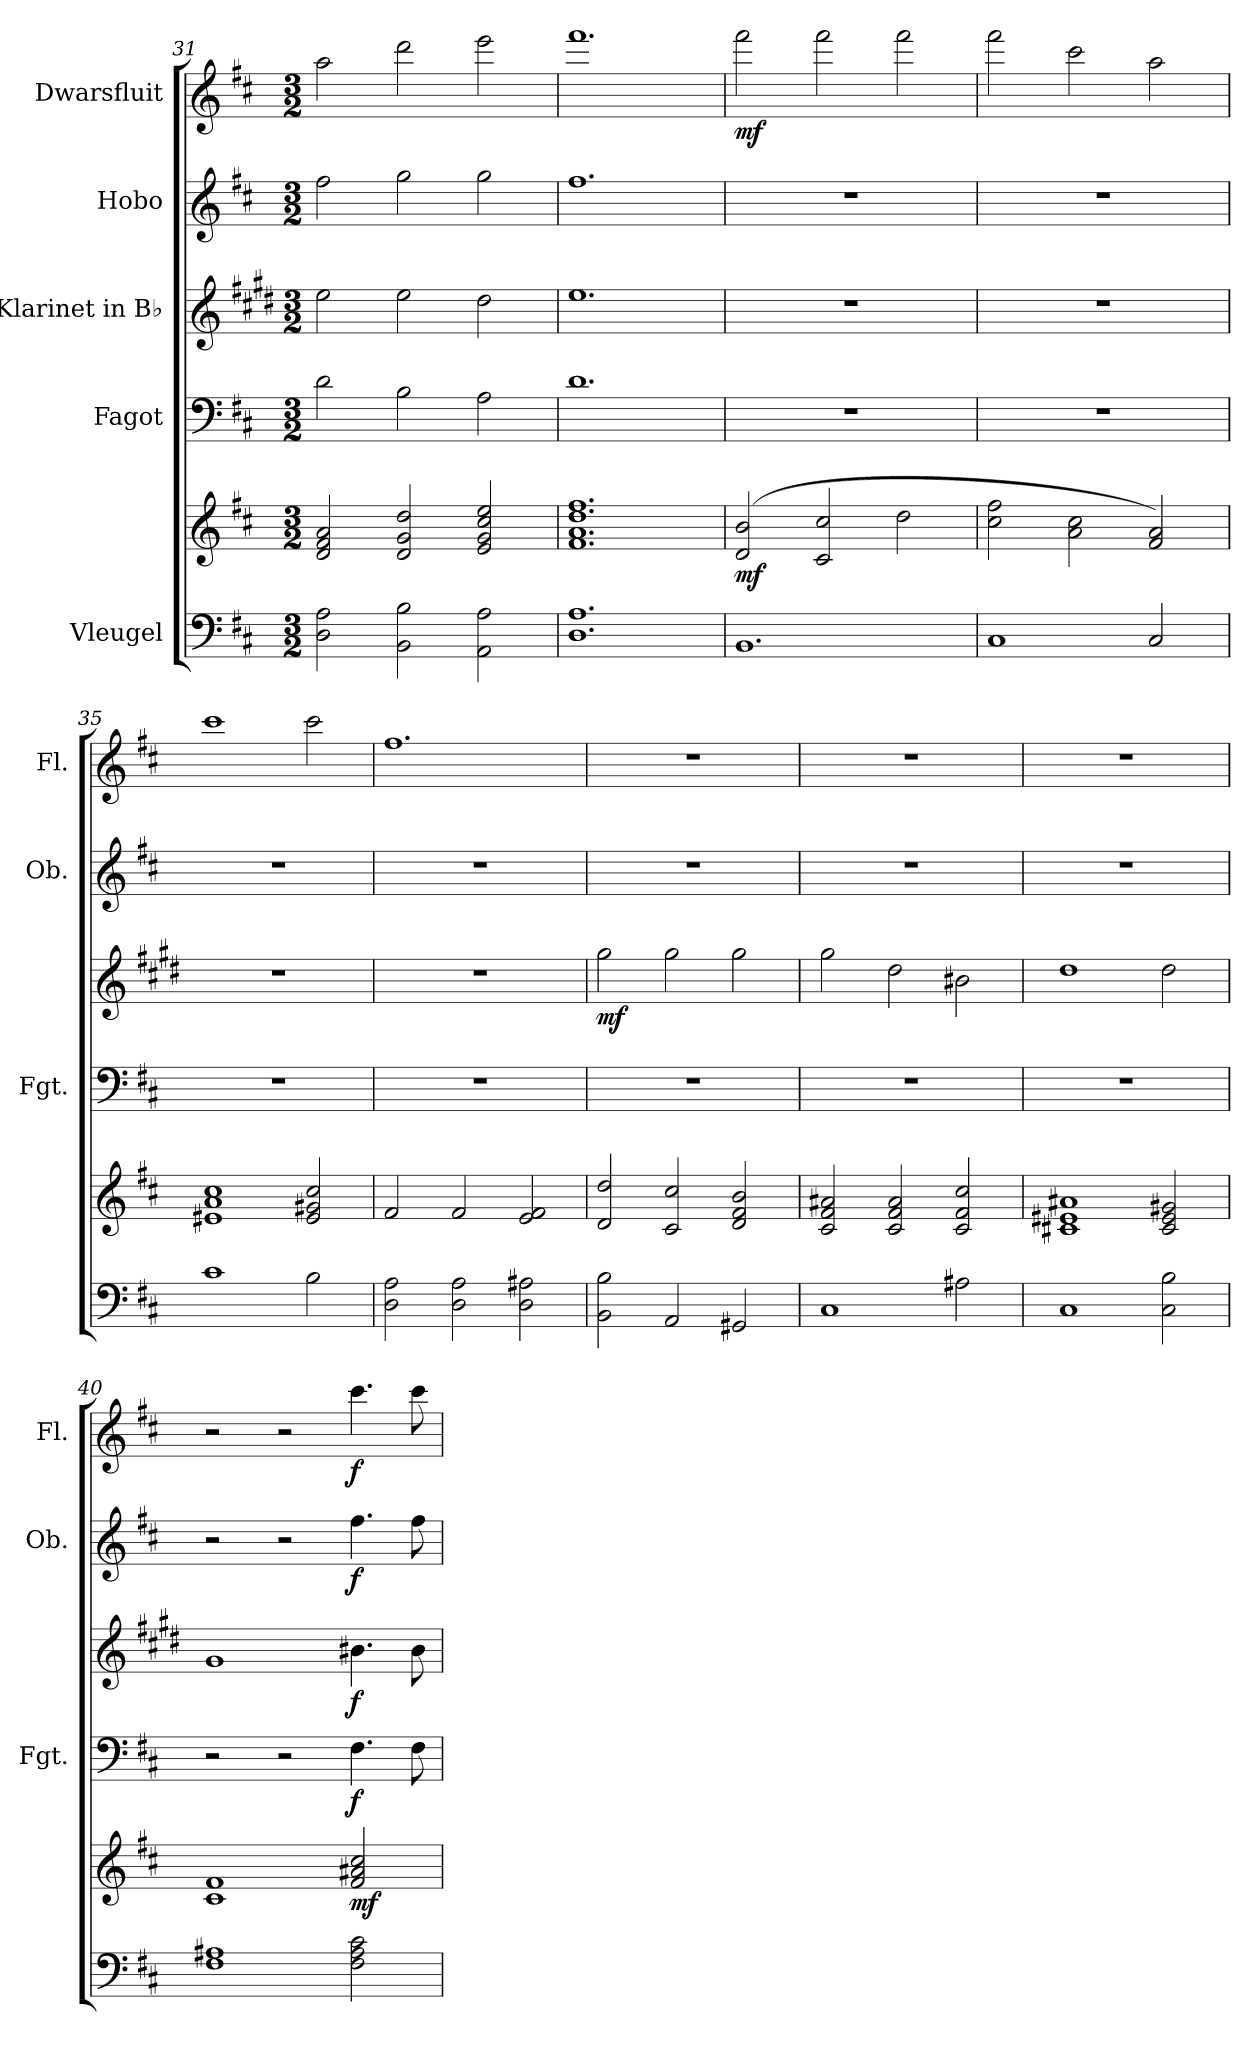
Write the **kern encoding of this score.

**kern	**kern	**dynam	**kern	**dynam	**kern	**dynam	**kern	**dynam	**kern	**dynam
*part5	*part5	*part5	*part4	*part4	*part3	*part3	*part2	*part2	*part1	*part1
*staff6	*staff5	*staff5/6	*staff4	*staff4	*staff3	*staff3	*staff2	*staff2	*staff1	*staff1
*I"Vleugel	*	*	*I"Fagot	*	*I"Klarinet in B♭	*	*I"Hobo	*	*I"Dwarsfluit	*
*	*	*	*I'Fgt.	*	*	*	*I'Ob.	*	*I'Fl.	*
*clefF4	*clefG2	*	*clefF4	*	*clefG2	*	*clefG2	*	*clefG2	*
*	*	*	*	*	*ITrd1c2	*	*	*	*	*
*k[f#c#]	*k[f#c#]	*	*k[f#c#]	*	*k[f#c#]	*	*k[f#c#]	*	*k[f#c#]	*
*M3/2	*M3/2	*	*M3/2	*	*M3/2	*	*M3/2	*	*M3/2	*
=31	=31	=31	=31	=31	=31	=31	=31	=31	=31	=31
2D\ 2A\	2d/ 2f#/ 2a/	.	2d\	.	2dd\	.	2ff#\	.	2aa\	.
2BB\ 2B\	2d/ 2g/ 2dd/	.	2B\	.	2dd\	.	2gg\	.	2ddd\	.
2AA\ 2A\	2e/ 2g/ 2cc#/ 2ee/	.	2A\	.	2cc#\	.	2gg\	.	2eee\	.
=32	=32	=32	=32	=32	=32	=32	=32	=32	=32	=32
1.D 1.A	1.f# 1.a 1.dd 1.ff#	.	1.d	.	1.dd	.	1.ff#	.	1.fff#	.
=33	=33	=33	=33	=33	=33	=33	=33	=33	=33	=33
!	!	!LO:DY:b	!	!	!	!	!	!	!	!LO:DY:b
1.BB	(2d/ 2b/	mf	1.r	.	1.r	.	1.r	.	2fff#\	mf
.	2c#/ 2cc#/	.	.	.	.	.	.	.	2fff#\	.
.	2dd\	.	.	.	.	.	.	.	2fff#\	.
=34	=34	=34	=34	=34	=34	=34	=34	=34	=34	=34
1C#	2cc#\ 2ff#\	.	1.r	.	1.r	.	1.r	.	2fff#\	.
.	2a\ 2cc#\	.	.	.	.	.	.	.	2ccc#\	.
2C#/	2f#/ 2a/)	.	.	.	.	.	.	.	2aa\	.
=35	=35	=35	=35	=35	=35	=35	=35	=35	=35	=35
1c#	1e#X 1a 1cc#	.	1.r	.	1.r	.	1.r	.	1ccc#	.
2B\	2e#/ 2g#X/ 2cc#/	.	.	.	.	.	.	.	2ccc#\	.
=36	=36	=36	=36	=36	=36	=36	=36	=36	=36	=36
2D\ 2A\	2f#/	.	1.r	.	1.r	.	1.r	.	1.ff#	.
2D\ 2A\	2f#/	.	.	.	.	.	.	.	.	.
2D\ 2A#X\	2e/ 2f#/	.	.	.	.	.	.	.	.	.
=37	=37	=37	=37	=37	=37	=37	=37	=37	=37	=37
!	!	!	!	!	!	!LO:DY:b	!	!	!	!
2BB\ 2B\	2d/ 2dd/	.	1.r	.	2ff#\	mf	1.r	.	1.r	.
2AA/	2c#/ 2cc#/	.	.	.	2ff#\	.	.	.	.	.
2GG#X/	2d/ 2f#/ 2b/	.	.	.	2ff#\	.	.	.	.	.
!!LO:PB:g=z
=38	=38	=38	=38	=38	=38	=38	=38	=38	=38	=38
1C#	2c#/ 2f#/ 2a#X/	.	1.r	.	2ff#\	.	1.r	.	1.r	.
.	2c#/ 2f#/ 2a#/	.	.	.	2cc#\	.	.	.	.	.
2A#X\	2c#/ 2f#/ 2cc#/	.	.	.	2a#X\	.	.	.	.	.
=39	=39	=39	=39	=39	=39	=39	=39	=39	=39	=39
1C#	1c#X 1e#X 1a#X	.	1.r	.	1cc#	.	1.r	.	1.r	.
2C#\ 2B\	2c#/ 2e#/ 2g#X/	.	.	.	2cc#\	.	.	.	.	.
=40	=40	=40	=40	=40	=40	=40	=40	=40	=40	=40
1F# 1A#X	1c# 1f#	.	2r	.	1f#	.	2r	.	2r	.
.	.	.	2r	.	.	.	2r	.	2r	.
!	!	!LO:DY:b	!	!LO:DY:b	!	!LO:DY:b	!	!LO:DY:b	!	!LO:DY:b
2F#\ 2A#\ 2c#\	2f#/ 2a#X/ 2cc#/	mf	4.F#\	f	4.a#X\	f	4.ff#\	f	4.ccc#\	f
.	.	.	8F#\	.	8a#\	.	8ff#\	.	8ccc#\	.
=	=	=	=	=	=	=	=	=	=	=
*-	*-	*-	*-	*-	*-	*-	*-	*-	*-	*-
